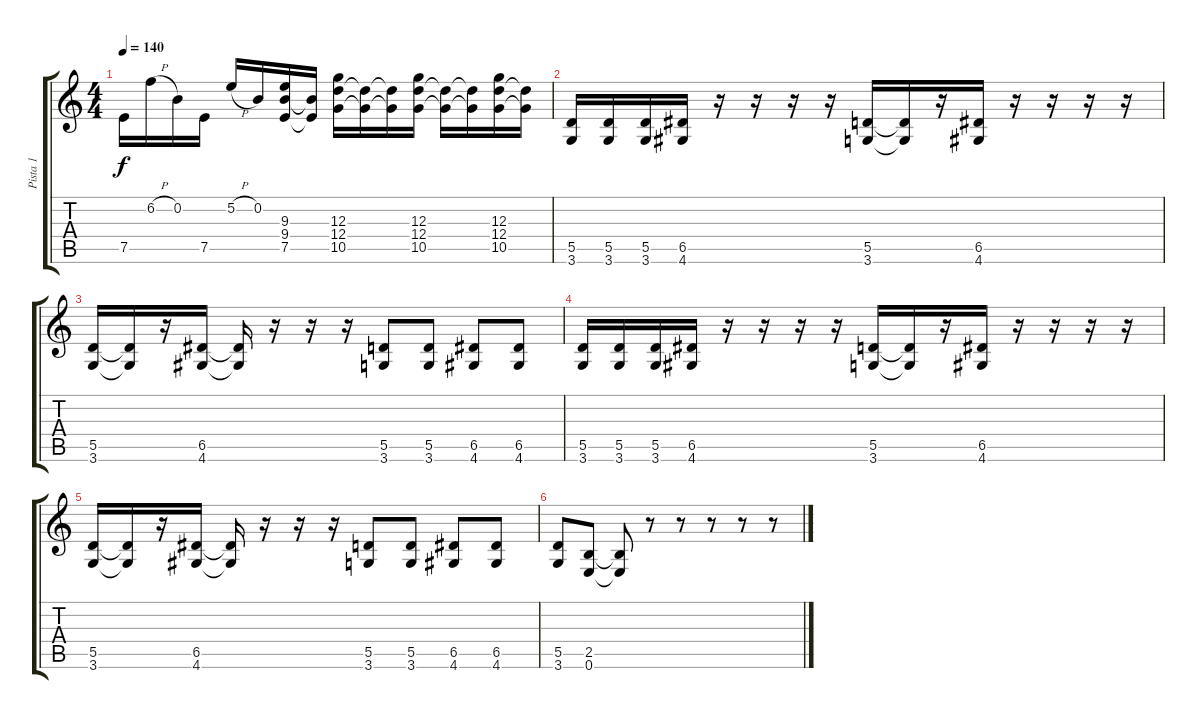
\track ("Pista 1" "Pista 1") {instrument overdrivenguitar}
\staff {score tabs}
\tuning (E4 B3 G3 D3 A2 E2) {hide}
\ts (4 4)
\tempo 140
\clef g2
\ks c
7.5.16{dy f} 6.2{h}.16 0.2.16 7.5.16 5.2{h}.16 0.2.16 (9.3 9.4 7.5).16 (9.4{t} 7.5{t}).16 (12.3 12.4 10.5).16 (12.4{t} 10.5{t}).16 (12.4{t} 10.5{t}).16 (12.3 12.4 10.5).16 (12.4{t} 10.5{t}).16 (12.4{t} 10.5{t}).16 (12.3 12.4 10.5).16 (12.4{t} 10.5{t}).16 |
(5.5 3.6).16 (5.5 3.6).16 (5.5 3.6).16 (6.5 4.6).16 r.16 r.16 r.16 r.16 (5.5 3.6).16 (5.5{t} 3.6{t}).16 r.16 (6.5 4.6).16 r.16 r.16 r.16 r.16 |
(5.5 3.6).16 (5.5{t} 3.6{t}).16 r.16 (6.5 4.6).16 (6.5{t} 4.6{t}).16 r.16 r.16 r.16 (5.5 3.6).8 (5.5 3.6).8 (6.5 4.6).8 (6.5 4.6).8 |
(5.5 3.6).16 (5.5 3.6).16 (5.5 3.6).16 (6.5 4.6).16 r.16 r.16 r.16 r.16 (5.5 3.6).16 (5.5{t} 3.6{t}).16 r.16 (6.5 4.6).16 r.16 r.16 r.16 r.16 |
(5.5 3.6).16 (5.5{t} 3.6{t}).16 r.16 (6.5 4.6).16 (6.5{t} 4.6{t}).16 r.16 r.16 r.16 (5.5 3.6).8 (5.5 3.6).8 (6.5 4.6).8 (6.5 4.6).8 |
(5.5 3.6).8 (2.5 0.6).8 (2.5{t} 0.6{t}).8 r.8 r.8 r.8 r.8 r.8
